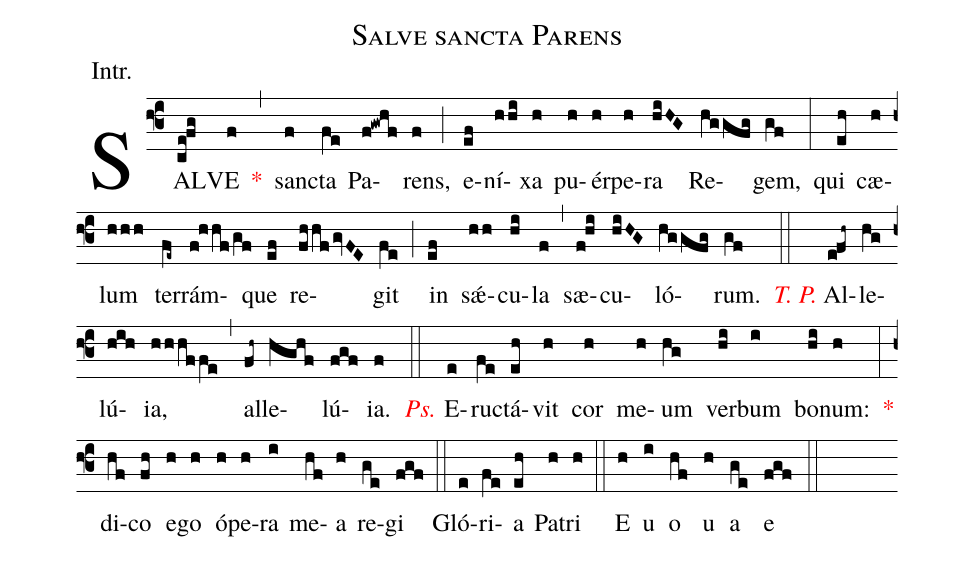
name:Salve sancta Parens;
annotation:Intr.;
mode:II.;
office-part:Introit;
%%
(f3) SAL(ce!fg)VE(f) <v>\red{*}</v>(,) sanc(f)ta(fe) Pa(f!gwhf)rens,(f) (;) e(ef)ní(hhi)xa(h) pu(h)ér(h)pe(h)ra(hiHG) Re(hggfg)gem,(gf) (:) qui(eh) cæ(h)lum(hhh) ter(fe~)rám(f!hhf/gf)que(ef) re(fhhfgvFE)git(fe) (;) in(ef) s<sp>'ae</sp>(hh)cu(hi)la(f) (,) sæ(f!hi)cu(hiHG)ló(hggfg)rum.(gf) (::) <v>\redit{T. P.}</v> Al(e!fh~)le(hg)lú(hih)ia,(hhhffe) (,) al(fh~)le(hghf)lú(fgf)ia.(f) (::) <v>\redit{Ps.}</v> E(e)ru(fe)ctá(eh)vit(h) cor(h) me(h)um(hg) ver(hi)bum(i) bo(hi)num:(h) <v>\red{*}</v>(:) di(hf)co(fh) e(h)go(h) ó(h)pe(h)ra(i) me(hf)a(h) re(ge)gi(fgf) (::) Gló(e)ri(fe)a(eh) Pa(h)tri(h) (::) E(h) u(i) o(hf) u(h) a(ge) e(fgf) (::)
